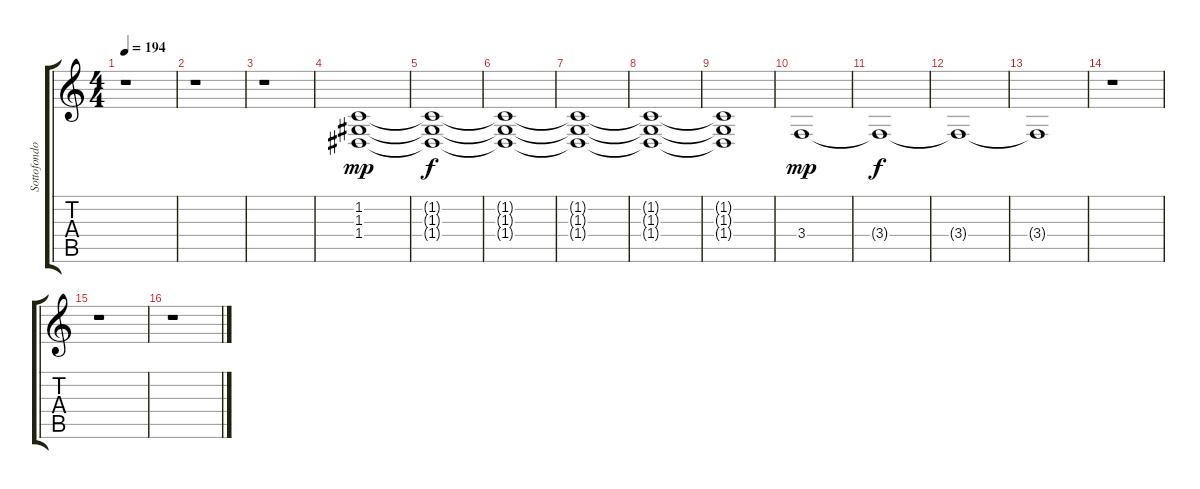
\track ("Sottofondo" "Sottofondo") {instrument synthstrings1}
\staff {score tabs}
\tuning (E4 B3 G3 D3 A2 E2) {hide}
\ts (4 4)
\tempo 194
\clef g2
\ks c
r.1{dy mp} |
r.1 |
r.1 |
(1.2 1.3 1.4).1 |
(1.2{t} 1.3{t} 1.4{t}).1{dy f} |
(1.2{t} 1.3{t} 1.4{t}).1 |
(1.2{t} 1.3{t} 1.4{t}).1 |
(1.2{t} 1.3{t} 1.4{t}).1 |
(1.2{t} 1.3{t} 1.4{t}).1 |
3.4.1{dy mp} |
3.4{t}.1{dy f} |
3.4{t}.1 |
3.4{t}.1 |
r.1 |
r.1 |
r.1
